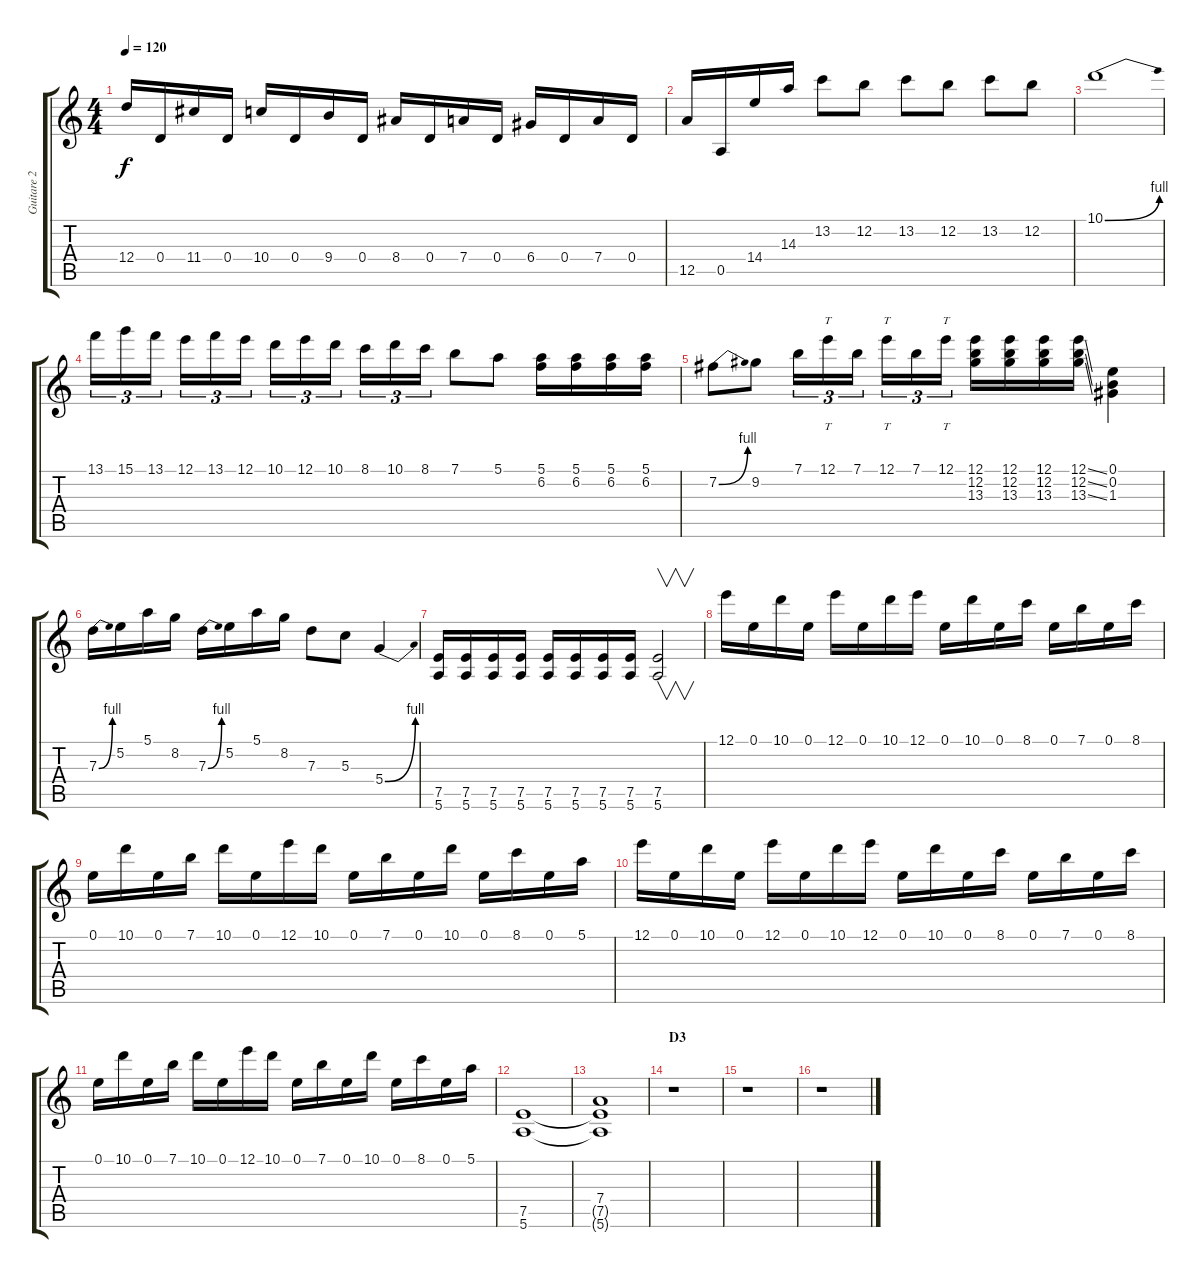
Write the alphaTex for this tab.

\track ("Guitare 2" "Guitare 2") {instrument overdrivenguitar}
\staff {score tabs}
\tuning (E4 B3 G3 D3 A2 E2) {hide}
\ts (4 4)
\tempo 120
\clef g2
\ks c
12.4.16{dy f} 0.4.16 11.4.16 0.4.16 10.4.16 0.4.16 9.4.16 0.4.16 8.4.16 0.4.16 7.4.16 0.4.16 6.4.16 0.4.16 7.4.16 0.4.16 |
12.5.16 0.5.16 14.4.16 14.3.16 13.2.8 12.2.8 13.2.8 12.2.8 13.2.8 12.2.8 |
10.1{be (bend 0 0 60 4)}.1 |
13.1.16{tu (3 2)} 15.1.16{tu (3 2)} 13.1.16{tu (3 2)} 12.1.16{tu (3 2)} 13.1.16{tu (3 2)} 12.1.16{tu (3 2)} 10.1.16{tu (3 2)} 12.1.16{tu (3 2)} 10.1.16{tu (3 2)} 8.1.16{tu (3 2)} 10.1.16{tu (3 2)} 8.1.16{tu (3 2)} 7.1.8 5.1.8 (5.1 6.2).16 (5.1 6.2).16 (5.1 6.2).16 (5.1 6.2).16 |
7.2{be (bend 0 0 60 4)}.8 9.2.8 7.1.16{tu (3 2)} 12.1.16{tt tu (3 2)} 7.1.16{tu (3 2)} 12.1.16{tt tu (3 2)} 7.1.16{tu (3 2)} 12.1.16{tt tu (3 2)} (12.1 12.2 13.3).16 (12.1 12.2 13.3).16 (12.1 12.2 13.3).16 (12.1{ss} 12.2{ss} 13.3{ss}).16 (0.1 0.2 1.3).4 |
7.3{be (bend 0 0 60 4)}.16 5.2.16 5.1.16 8.2.16 7.3{be (bend 0 0 60 4)}.16 5.2.16 5.1.16 8.2.16 7.3.8 5.3.8 5.4{be (bend 0 0 60 4)}.4 |
(7.5 5.6).16 (7.5 5.6).16 (7.5 5.6).16 (7.5 5.6).16 (7.5 5.6).16 (7.5 5.6).16 (7.5 5.6).16 (7.5 5.6).16 (7.5 5.6).2{v} |
12.1.16 0.1.16 10.1.16 0.1.16 12.1.16 0.1.16 10.1.16 12.1.16 0.1.16 10.1.16 0.1.16 8.1.16 0.1.16 7.1.16 0.1.16 8.1.16 |
0.1.16 10.1.16 0.1.16 7.1.16 10.1.16 0.1.16 12.1.16 10.1.16 0.1.16 7.1.16 0.1.16 10.1.16 0.1.16 8.1.16 0.1.16 5.1.16 |
12.1.16 0.1.16 10.1.16 0.1.16 12.1.16 0.1.16 10.1.16 12.1.16 0.1.16 10.1.16 0.1.16 8.1.16 0.1.16 7.1.16 0.1.16 8.1.16 |
0.1.16 10.1.16 0.1.16 7.1.16 10.1.16 0.1.16 12.1.16 10.1.16 0.1.16 7.1.16 0.1.16 10.1.16 0.1.16 8.1.16 0.1.16 5.1.16 |
(7.5 5.6).1 |
(7.4 7.5{t} 5.6{t}).1 |
\section ("" "D3")
r.1 |
r.1 |
r.1
